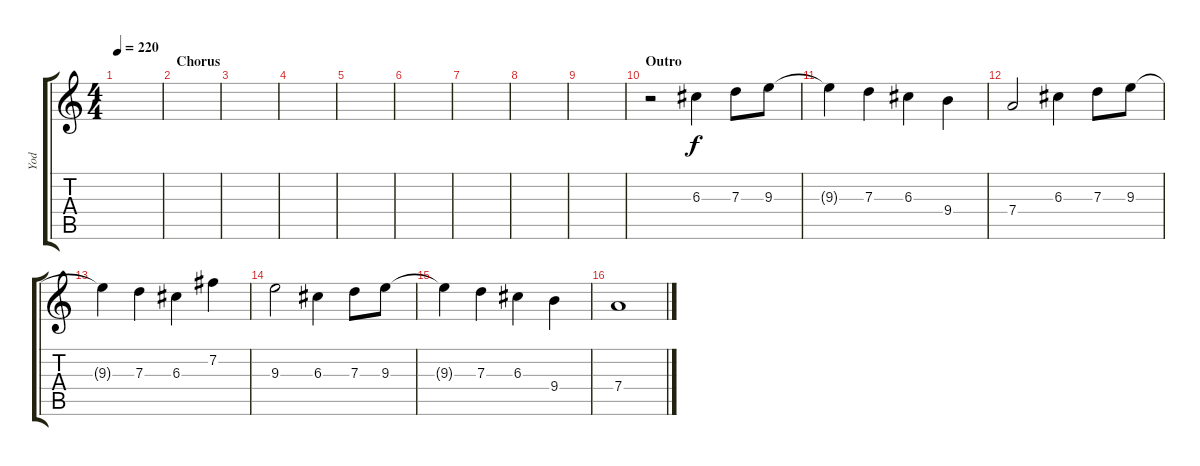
\track ("Yod" "Yod") {instrument distortionguitar}
\staff {score tabs}
\tuning (E4 B3 G3 D3 A2 E2) {hide}
\ts (4 4)
\tempo 220
\clef g2
\ks c
|
\section ("" "Chorus")
|
|
|
|
|
|
|
|
\section ("" "Outro")
r.2 6.3.4 7.3.8 9.3.8 |
9.3{t}.4 7.3.4 6.3.4 9.4.4 |
7.4.2 6.3.4 7.3.8 9.3.8 |
9.3{t}.4 7.3.4 6.3.4 7.2.4 |
9.3.2 6.3.4 7.3.8 9.3.8 |
9.3{t}.4 7.3.4 6.3.4 9.4.4 |
7.4.1
